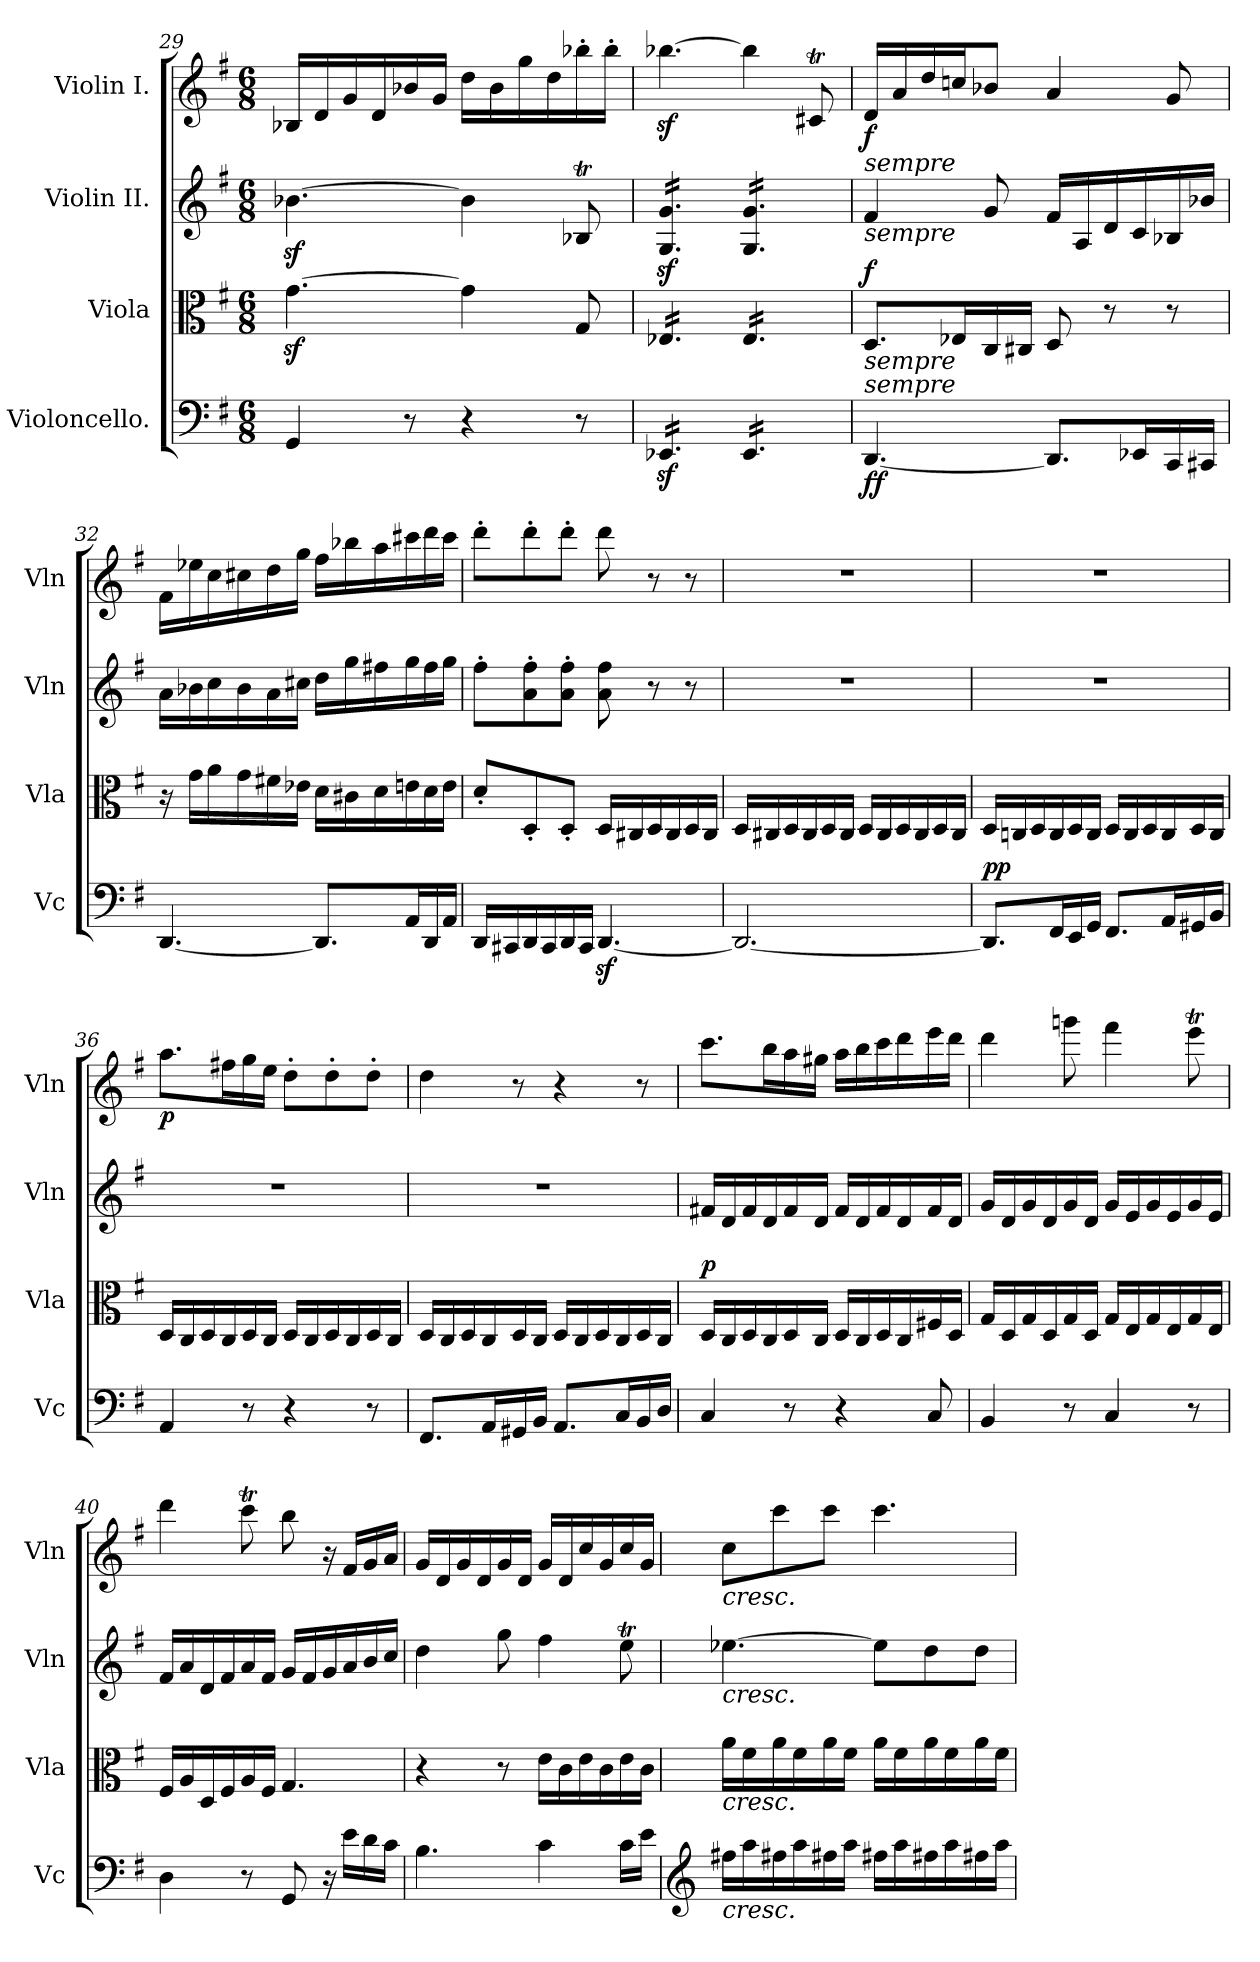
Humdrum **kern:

**kern	**dynam	**kern	**dynam	**kern	**kern	**dynam
*part4	*part4	*part3	*part3	*part2	*part1	*part1
*staff4	*staff4	*staff3	*staff3	*staff2	*staff1	*staff1
*I"Violoncello.	*	*I"Viola	*	*I"Violin II.	*I"Violin I.	*
*I'Vc	*	*I'Vla	*	*I'Vln	*I'Vln	*
*clefF4	*	*clefC3	*	*clefG2	*clefG2	*
*k[f#]	*	*k[f#]	*	*k[f#]	*k[f#]	*
*M6/8	*	*M6/8	*	*M6/8	*M6/8	*
=29	=29	=29	=29	=29	=29	=29
4GG/	.	[4.gz<\	.	[4.b-Xz<\	16B-X/LL	.
.	.	.	.	.	16d/	.
.	.	.	.	.	16g/	.
.	.	.	.	.	16d/	.
8r	.	.	.	.	16b-X/	.
.	.	.	.	.	16g/JJ	.
4r	.	4g\]	.	4b-\]	16dd\LL	.
.	.	.	.	.	16b-\	.
.	.	.	.	.	16gg\	.
.	.	.	.	.	16dd\	.
8r	.	8G/	.	8B-XT/	16bb-X'\	.
.	.	.	.	.	16bb-'\JJ	.
!!LO:PB:g=z
=30	=30	=30	=30	=30	=30	=30
*tremolo	*	*	*	*	*	*
*	*	*tremolo	*	*	*	*
*	*	*	*	*tremolo	*	*
16EE-Xz>/LL	.	16E-X/LL	.	16G/z< 16g/z<LL	[4.bb-Xz<\	.
16EE-Xz>/	.	16E-X/	.	16G/z< 16g/z<	.	.
16EE-Xz>/	.	16E-X/	.	16G/z< 16g/z<	.	.
16EE-Xz>/	.	16E-X/	.	16G/z< 16g/z<	.	.
16EE-Xz>/	.	16E-X/	.	16G/z< 16g/z<	.	.
16EE-Xz>/JJ	.	16E-X/JJ	.	16G/z< 16g/z<JJ	.	.
16EE-/LL	.	16E-/LL	.	16G/ 16g/LL	4bb-\]	.
16EE-/	.	16E-/	.	16G/ 16g/	.	.
16EE-/	.	16E-/	.	16G/ 16g/	.	.
16EE-/	.	16E-/	.	16G/ 16g/	.	.
16EE-/	.	16E-/	.	16G/ 16g/	8c#Xt/	.
16EE-/JJ	.	16E-/JJ	.	16G/ 16g/JJ	.	.
*	*	*	*	*Xtremolo	*	*
*	*	*Xtremolo	*	*	*	*
*Xtremolo	*	*	*	*	*	*
=31	=31	=31	=31	=31	=31	=31
!	!	!	!	!	!LO:TX:b:i:t=sempre	!
!	!	!	!	!LO:TX:b:i:t=sempre	!	!
!	!	!LO:TX:b:i:t=sempre	!	!	!	!
!LO:TX:a:i:t=sempre	!	!	!	!	!	!
!	!LO:DY:b	!	!	!	!	!
!	!LO:DY:n=1:b	!	!LO:DY:a	!	!	!LO:DY:b
[4.DD/	f f	8.D/L	f	4f#/	16d/LL	f
.	.	.	.	.	16a/	.
.	.	.	.	.	16dd/	.
.	.	16E-X/L	.	.	16ccn/J	.
.	.	16C/	.	8g/	8b-X/J	.
.	.	16C#X/JJ	.	.	.	.
8.DD/L]	.	8D/	.	16f#/LL	4a/	.
.	.	.	.	16A/	.	.
.	.	8r	.	16d/	.	.
16EE-X/L	.	.	.	16c/	.	.
16CC/	.	8r	.	16B-X/	8g/	.
16CC#X/JJ	.	.	.	16b-X/JJ	.	.
!!LO:LB:g=z
=32	=32	=32	=32	=32	=32	=32
[4.DD/	.	16r	.	16a\LL	16f#\LL	.
.	.	16g\LL	.	16b-X\	16ee-X\	.
.	.	16a\	.	16cc\	16cc\	.
.	.	16g\	.	16b-\	16cc#X\	.
.	.	16f#X\	.	16a\	16dd\	.
.	.	16e-X\JJ	.	16cc#X\JJ	16gg\JJ	.
8.DD/L]	.	16d\LL	.	16dd\LL	16ff#\LL	.
.	.	16c#X\	.	16gg\	16bb-X\	.
.	.	16d\	.	16ff#X\	16aa\	.
16AA/L	.	16en\	.	16gg\	16ccc#X\	.
16DD/	.	16d\	.	16ff#\	16ddd\	.
16AA/JJ	.	16e\JJ	.	16gg\JJ	16ccc#\JJ	.
!!LO:LB:g=z
=33	=33	=33	=33	=33	=33	=33
16DD/LL	.	8d'/L	.	8ff#'\L	8ddd'\L	.
16CC#X/	.	.	.	.	.	.
16DD/	.	8D'/	.	8a\' 8ff#\'	8ddd'\	.
16CC#/	.	.	.	.	.	.
16DD/	.	8D'/J	.	8a\' 8ff#\'J	8ddd'\J	.
16CC#/JJ	.	.	.	.	.	.
[4.DDz>/	.	16D/LL	.	8a\ 8ff#\	8ddd\	.
.	.	16C#X/	.	.	.	.
.	.	16D/	.	8r	8r	.
.	.	16C#/	.	.	.	.
.	.	16D/	.	8r	8r	.
.	.	16C#/JJ	.	.	.	.
=34	=34	=34	=34	=34	=34	=34
2.DD/_	.	16D/LL	.	2.r	2.r	.
.	.	16C#X/	.	.	.	.
.	.	16D/	.	.	.	.
.	.	16C#/	.	.	.	.
.	.	16D/	.	.	.	.
.	.	16C#/JJ	.	.	.	.
.	.	16D/LL	.	.	.	.
.	.	16C#/	.	.	.	.
.	.	16D/	.	.	.	.
.	.	16C#/	.	.	.	.
.	.	16D/	.	.	.	.
.	.	16C#/JJ	.	.	.	.
!!LO:PB:g=z
=35	=35	=35	=35	=35	=35	=35
!	!LO:DY:b	!	!	!	!	!
!	!LO:DY:n=1:a	!	!	!	!	!
8.DD/L]	p p	16D/LL	.	2.r	2.r	.
.	.	16Cn/	.	.	.	.
.	.	16D/	.	.	.	.
16FF#/L	.	16C/	.	.	.	.
16EE/	.	16D/	.	.	.	.
16GG/JJ	.	16C/JJ	.	.	.	.
8.FF#/L	.	16D/LL	.	.	.	.
.	.	16C/	.	.	.	.
.	.	16D/	.	.	.	.
16AA/L	.	16C/	.	.	.	.
16GG#X/	.	16D/	.	.	.	.
16BB/JJ	.	16C/JJ	.	.	.	.
!!LO:LB:g=z
=36	=36	=36	=36	=36	=36	=36
!	!	!	!	!	!	!LO:DY:b
4AA/	.	16D/LL	.	2.r	8.aa\L	p
.	.	16C/	.	.	.	.
.	.	16D/	.	.	.	.
.	.	16C/	.	.	16ff#X\L	.
8r	.	16D/	.	.	16gg\	.
.	.	16C/JJ	.	.	16ee\JJ	.
4r	.	16D/LL	.	.	8dd'\L	.
.	.	16C/	.	.	.	.
.	.	16D/	.	.	8dd'\	.
.	.	16C/	.	.	.	.
8r	.	16D/	.	.	8dd'\J	.
.	.	16C/JJ	.	.	.	.
=37	=37	=37	=37	=37	=37	=37
8.FF#/L	.	16D/LL	.	2.r	4dd\	.
.	.	16C/	.	.	.	.
.	.	16D/	.	.	.	.
16AA/L	.	16C/	.	.	.	.
16GG#X/	.	16D/	.	.	8r	.
16BB/JJ	.	16C/JJ	.	.	.	.
8.AA/L	.	16D/LL	.	.	4r	.
.	.	16C/	.	.	.	.
.	.	16D/	.	.	.	.
16C/L	.	16C/	.	.	.	.
16BB/	.	16D/	.	.	8r	.
16D/JJ	.	16C/JJ	.	.	.	.
!!LO:LB:g=z
=38	=38	=38	=38	=38	=38	=38
!	!	!	!LO:DY:a	!	!	!
4C/	.	16D/LL	p	16f#X/LL	8.ccc\L	.
.	.	16C/	.	16d/	.	.
.	.	16D/	.	16f#/	.	.
.	.	16C/	.	16d/	16bb\L	.
8r	.	16D/	.	16f#/	16aa\	.
.	.	16C/JJ	.	16d/JJ	16gg#X\JJ	.
4r	.	16D/LL	.	16f#/LL	16aa\LL	.
.	.	16C/	.	16d/	16bb\	.
.	.	16D/	.	16f#/	16ccc\	.
.	.	16C/	.	16d/	16ddd\	.
8C/	.	16F#X/	.	16f#/	16eee\	.
.	.	16D/JJ	.	16d/JJ	16ddd\JJ	.
=39	=39	=39	=39	=39	=39	=39
4BB/	.	16G/LL	.	16g/LL	4ddd\	.
.	.	16D/	.	16d/	.	.
.	.	16G/	.	16g/	.	.
.	.	16D/	.	16d/	.	.
8r	.	16G/	.	16g/	8gggn\	.
.	.	16D/JJ	.	16d/JJ	.	.
4C/	.	16G/LL	.	16g/LL	4fff#\	.
.	.	16E/	.	16e/	.	.
.	.	16G/	.	16g/	.	.
.	.	16E/	.	16e/	.	.
8r	.	16G/	.	16g/	8eeeT\	.
.	.	16E/JJ	.	16e/JJ	.	.
=40	=40	=40	=40	=40	=40	=40
4D\	.	16F#/LL	.	16f#/LL	4ddd\	.
.	.	16A/	.	16a/	.	.
.	.	16D/	.	16d/	.	.
.	.	16F#/	.	16f#/	.	.
8r	.	16A/	.	16a/	8cccT\	.
.	.	16F#/JJ	.	16f#/JJ	.	.
8GG/	.	4.G/	.	16g/LL	8bb\	.
.	.	.	.	16f#/	.	.
16r	.	.	.	16g/	16r	.
16e\LL	.	.	.	16a/	16f#/LL	.
16d\	.	.	.	16b/	16g/	.
16c\JJ	.	.	.	16cc/JJ	16a/JJ	.
!!LO:PB:g=z
=41	=41	=41	=41	=41	=41	=41
4.B\	.	4r	.	4dd\	16g/LL	.
.	.	.	.	.	16d/	.
.	.	.	.	.	16g/	.
.	.	.	.	.	16d/	.
.	.	8r	.	8gg\	16g/	.
.	.	.	.	.	16d/JJ	.
4c\	.	16e\LL	.	4ff#\	16g/LL	.
.	.	16c\	.	.	16d/	.
.	.	16e\	.	.	16cc/	.
.	.	16c\	.	.	16g/	.
16c\LL	.	16e\	.	8eeT\	16cc/	.
16e\JJ	.	16c\JJ	.	.	16g/JJ	.
=42	=42	=42	=42	=42	=42	=42
*clefG2	*	*	*	*	*	*
!	!	!	!	!	!LO:TX:b:i:t=cresc.	!
!	!	!	!	!LO:TX:b:i:t=cresc.	!	!
!	!	!LO:TX:b:i:t=cresc.	!	!	!	!
!LO:TX:b:i:t=cresc.	!	!	!	!	!	!
16ff#X\LL	.	16a\LL	.	[4.ee-X\	8cc\L	.
16aa\	.	16f#\	.	.	.	.
16ff#X\	.	16a\	.	.	8ccc\	.
16aa\	.	16f#\	.	.	.	.
16ff#X\	.	16a\	.	.	8ccc\J	.
16aa\JJ	.	16f#\JJ	.	.	.	.
16ff#X\LL	.	16a\LL	.	8ee-\L]	4.ccc\	.
16aa\	.	16f#\	.	.	.	.
16ff#X\	.	16a\	.	8dd\	.	.
16aa\	.	16f#\	.	.	.	.
16ff#X\	.	16a\	.	8dd\J	.	.
16aa\JJ	.	16f#\JJ	.	.	.	.
=	=	=	=	=	=	=
*-	*-	*-	*-	*-	*-	*-
